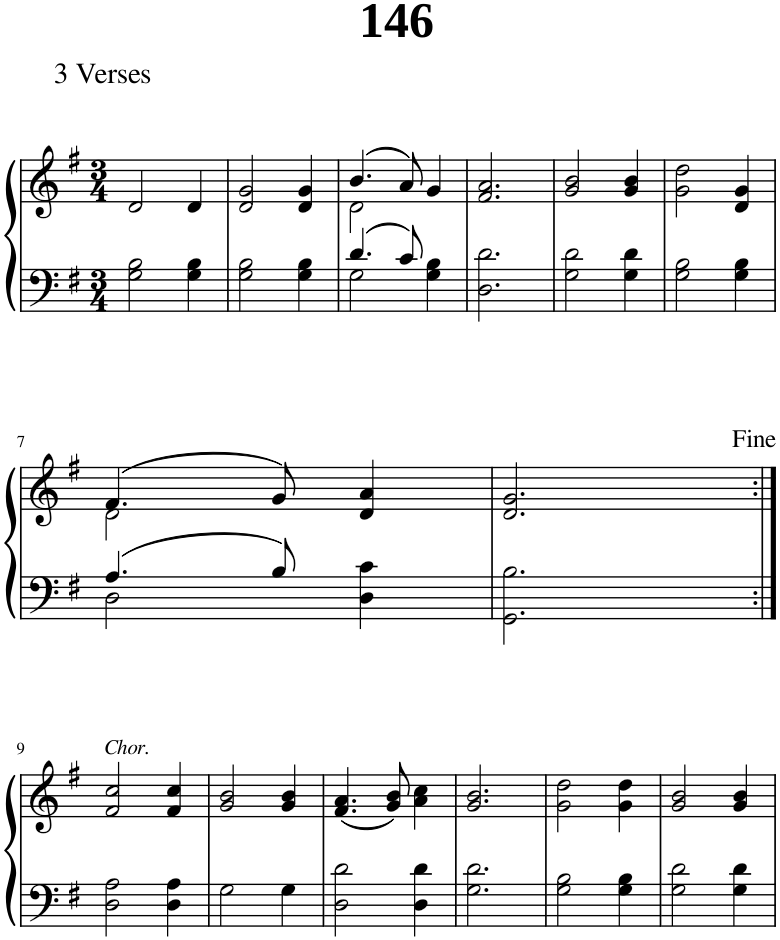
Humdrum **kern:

**kern	**kern
*part1	*part1
*staff2	*staff1
*I"Piano	*
*I'Pno.	*
*clefF4	*clefG2
*k[f#]	*k[f#]
*M3/4	*M3/4
=1	=1
2G\ 2B\	2d/
4G\ 4B\	4d/
=2	=2
2G\ 2B\	2d/ 2g/
4G\ 4B\	4d/ 4g/
=3	=3
*^	*^
4.d/	2G\	(4.b/	2d\
8c/	.	8a/)	.
4ryy	4G\ 4B\	4g/	4ryy
*v	*v	*	*
*	*v	*v
=4	=4
2.D\ 2.d\	2.f#/ 2.a/
=5	=5
2G\ 2d\	2g/ 2b/
4G\ 4d\	4g/ 4b/
=6	=6
2G\ 2B\	2g\ 2dd\
4G\ 4B\	4d/ 4g/
!!LO:LB:g=z
=7	=7
*^	*^
4.A/	2D\	(4.f#/	2d\
8B/	.	8g/)	.
4ryy	4D\ 4c\	4d/ 4a/	4ryy
*v	*v	*	*
*	*v	*v
=8	=8
2.GG\ 2.B\	2.d/ 2.g/
!!LO:LB:g=z
=9:|!	=9:|!
!	!LO:TX:a:i:t=Chor.
2D\ 2A\	2f#/ 2cc/
4D\ 4A\	4f#/ 4cc/
=10	=10
2G\	2g/ 2b/
4G\	4g/ 4b/
=11	=11
2D\ 2d\	(4.f#/ 4.a/
.	8g/ 8b/)
4D\ 4d\	4a\ 4cc\
=12	=12
2.G\ 2.d\	2.g/ 2.b/
=13	=13
2G\ 2B\	2g\ 2dd\
4G\ 4B\	4g\ 4dd\
=14	=14
2G\ 2d\	2g/ 2b/
4G\ 4d\	4g/ 4b/
=	=
*-	*-
